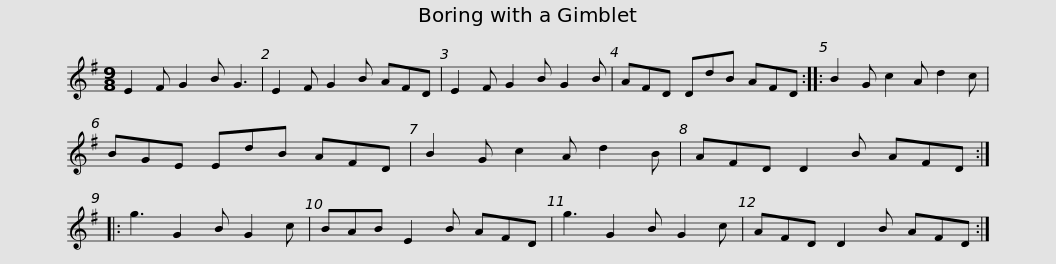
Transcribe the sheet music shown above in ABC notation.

X:1
L:1/8
M:9/8
I:linebreak $
K:Emin
V:1 treble
V:1
 E2 F G2 B G3 | E2 F G2 B AFD | E2 F G2 B G2 B | AFD DdB AFD :: B2 G c2 A d2 c |$ %5
 BGE EdB AFD | B2 G c2 A d2 B | AFD D2 B AFD :: g3 G2 B G2 c | BAB E2 B AFD | %10
 g3 G2 B G2 c |$ AFD D2 B AFD :| %12
